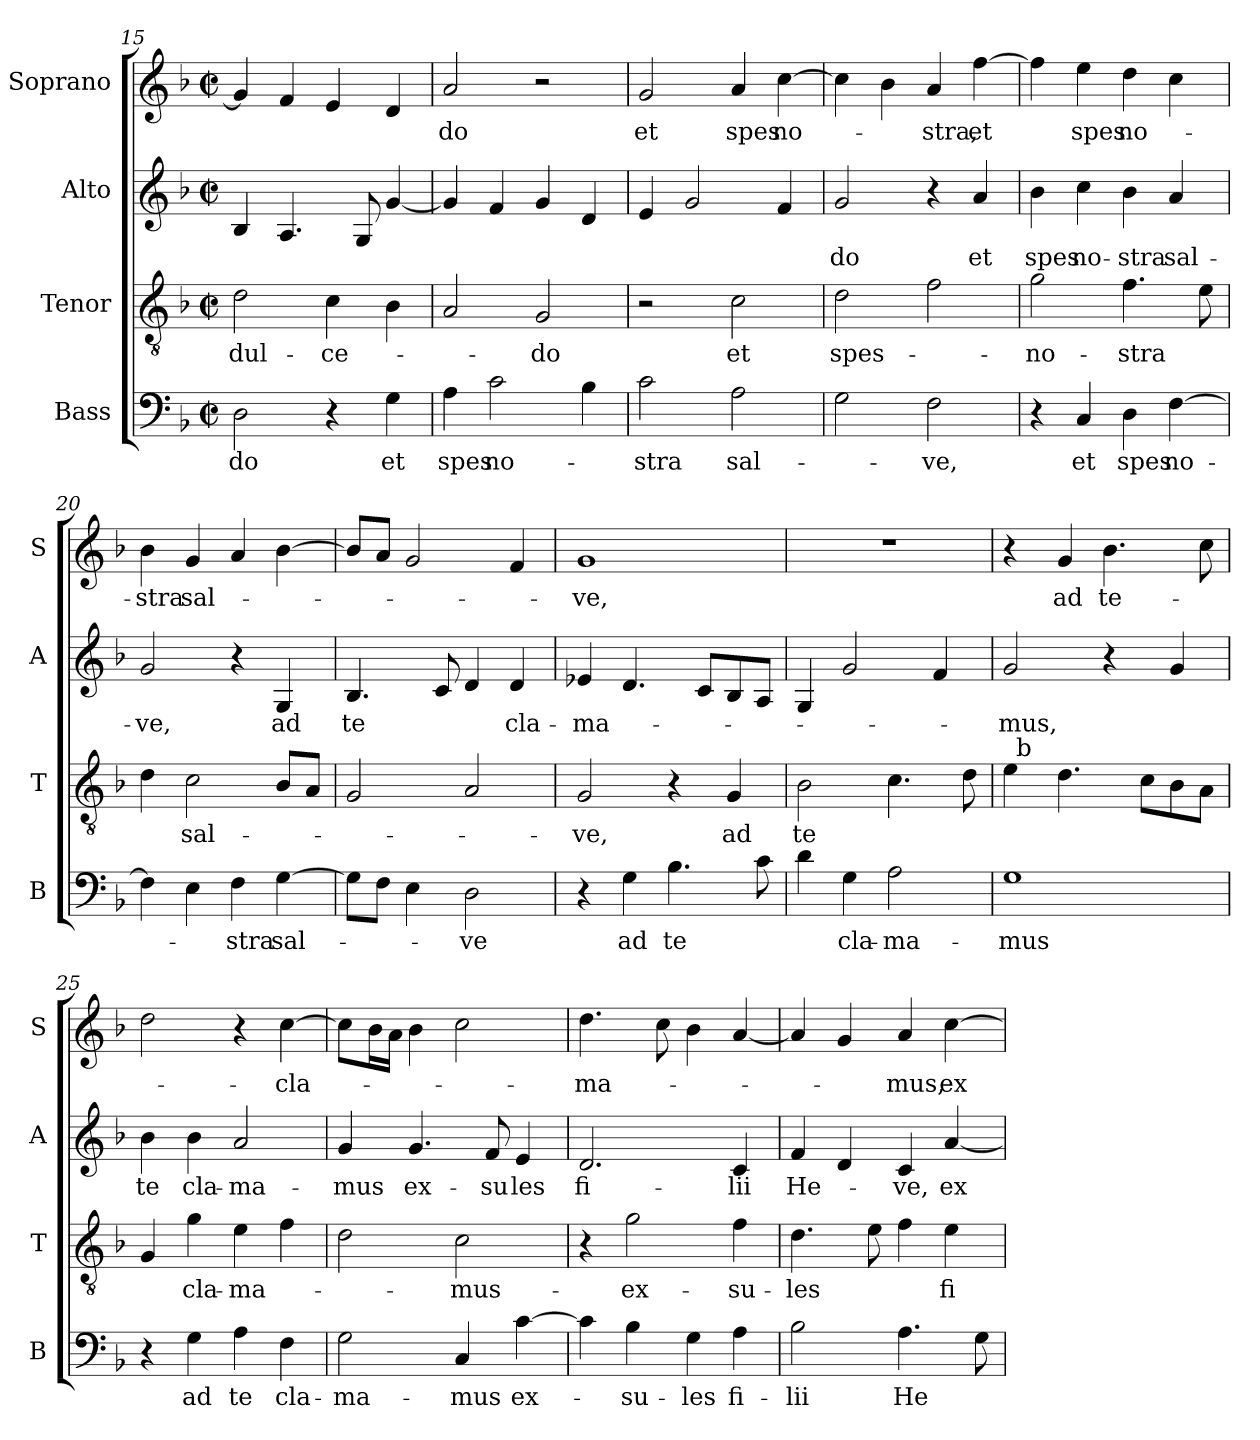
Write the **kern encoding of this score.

**kern	**text	**kern	**text	**kern	**text	**kern	**text
*part4	*part4	*part3	*part3	*part2	*part2	*part1	*part1
*staff4	*staff4	*staff3	*staff3	*staff2	*staff2	*staff1	*staff1
*I"Bass	*	*I"Tenor	*	*I"Alto	*	*I"Soprano	*
*I'B	*	*I'T	*	*I'A	*	*I'S	*
*clefF4	*	*clefGv2	*	*clefG2	*	*clefG2	*
*k[b-]	*	*k[b-]	*	*k[b-]	*	*k[b-]	*
*F:	*	*F:	*	*F:	*	*F:	*
*M2/2	*	*M2/2	*	*M2/2	*	*M2/2	*
*met(c|)	*	*met(c|)	*	*met(c|)	*	*met(c|)	*
=15	=15	=15	=15	=15	=15	=15	=15
2D\	-do	2d\	dul-	4B-/	.	4g/]	.
.	.	.	.	4.A/	.	4f/	.
4r	.	4c\	-ce-	.	.	4e/	.
.	.	.	.	8G/	.	.	.
4G\	et	4B-\	.	[4g/	.	4d/	.
=16	=16	=16	=16	=16	=16	=16	=16
4A\	spes	2A/	.	4g/]	.	2a/	-do
2c\	no-	.	.	4f/	.	.	.
.	.	2G/	-do	4g/	.	2r	.
4B-\	.	.	.	4d/	.	.	.
=17	=17	=17	=17	=17	=17	=17	=17
2c\	-stra	2r	.	4e/	.	2g/	et
.	.	.	.	2g/	.	.	.
2A\	sal-	2c\	et	.	.	4a/	spes
.	.	.	.	4f/	.	[4cc\	no-
=18	=18	=18	=18	=18	=18	=18	=18
2G\	.	2d\	spes-	2g/	-do	4cc\]	.
.	.	.	.	.	.	4b-\	.
2F\	-ve,	2f\	.	4r	.	4a/	-stra,
.	.	.	.	4a/	et	[4ff\	et
!!LO:PB:g=z
=19	=19	=19	=19	=19	=19	=19	=19
4r	.	2g\	-no-	4b-\	spes	4ff\]	.
4C/	et	.	.	4cc\	no-	4ee\	spes
4D\	spes	4.f\	-stra	4b-\	-stra	4dd\	no-
[4F\	no-	.	.	4a/	sal-	4cc\	.
.	.	8e\	.	.	.	.	.
=20	=20	=20	=20	=20	=20	=20	=20
4F\]	.	4d\	.	2g/	-ve,	4b-\	-stra
4E\	.	2c\	sal-	.	.	4g/	sal-
4F\	-stra	.	.	4r	.	4a/	.
[4G\	sal-	8B-/L	.	4G/	ad	[4b-\	.
.	.	8A/J	.	.	.	.	.
=21	=21	=21	=21	=21	=21	=21	=21
8G\L]	.	2G/	.	4.B-/	te	8b-/L]	.
8F\J	.	.	.	.	.	8a/J	.
4E\	.	.	.	.	.	2g/	.
.	.	.	.	8c/	.	.	.
2D\	-ve	2A/	.	4d/	.	.	.
.	.	.	.	4d/	cla-	4f/	.
=22	=22	=22	=22	=22	=22	=22	=22
4r	.	2G/	-ve,	4e-X/	-ma-	1g	-ve,
4G\	ad	.	.	4.d/	.	.	.
4.B-\	te	4r	.	.	.	.	.
.	.	.	.	8c/L	.	.	.
.	.	4G/	ad	8B-/	.	.	.
8c\	.	.	.	8A/J	.	.	.
=23	=23	=23	=23	=23	=23	=23	=23
4d\	.	2B-\	te	4G/	.	1r	.
4G\	cla-	.	.	2g/	.	.	.
2A\	-ma-	4.c\	.	.	.	.	.
.	.	.	.	4f/	.	.	.
.	.	8d\	.	.	.	.	.
=24	=24	=24	=24	=24	=24	=24	=24
*	*	*^	*	*	*	*	*
1G	-mus	4e\	32ryy	.	2g/	-mus,	4r	.
!	!	!	!LO:TX:a:t=b	!	!	!	!	!
.	.	.	2ryy	.	.	.	.	.
.	.	4.d\	.	.	.	.	4g/	ad
.	.	.	.	.	4r	.	4.b-\	te-
.	.	.	4...ryy	.	.	.	.	.
.	.	8c\L	.	.	.	.	.	.
.	.	8B-\	.	.	4g/	.	.	.
.	.	8A\J	.	.	.	.	8cc\	.
*	*	*v	*v	*	*	*	*	*
!!LO:LB:g=z
=25	=25	=25	=25	=25	=25	=25	=25
4r	.	4G/	.	4b-\	te	2dd\	.
4G\	ad	4g\	cla-	4b-\	cla-	.	.
4A\	te	4e\	-ma-	2a/	-ma-	4r	.
4F\	cla-	4f\	.	.	.	[4cc\	-cla-
=26	=26	=26	=26	=26	=26	=26	=26
2G\	-ma-	2d\	.	4g/	-mus	8cc\L]	.
.	.	.	.	.	.	16b-\L	.
.	.	.	.	.	.	16a\JJ	.
.	.	.	.	4.g/	ex-	4b-\	.
4C/	-mus	2c\	-mus-	.	.	2cc\	.
.	.	.	.	8f/	-su	.	.
[4c\	ex-	.	.	4e/	les	.	.
=27	=27	=27	=27	=27	=27	=27	=27
4c\]	.	4r	.	2.d/	fi-	4.dd\	-ma-
4B-\	-su-	2g\	-ex-	.	.	.	.
.	.	.	.	.	.	8cc\	.
4G\	-les	.	.	.	.	4b-\	.
4A\	fi-	4f\	-su-	4c/	-lii	[4a/	.
=28	=28	=28	=28	=28	=28	=28	=28
2B-\	-lii	4.d\	-les	4f/	He-	4a/]	.
.	.	.	.	4d/	.	4g/	.
.	.	8e\	.	.	.	.	.
4.A\	He	4f\	.	4c/	-ve,	4a/	-mus,
.	.	4e\	fi-	[4a/	ex	[4cc\	ex-
8G\	.	.	.	.	.	.	.
=	=	=	=	=	=	=	=
*-	*-	*-	*-	*-	*-	*-	*-
